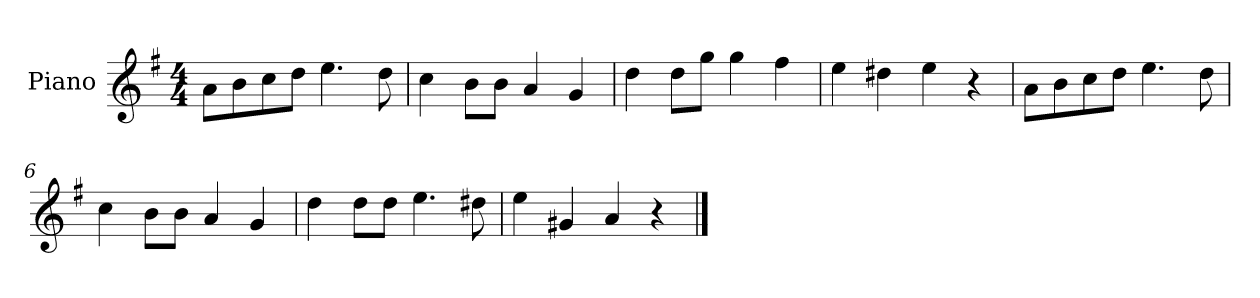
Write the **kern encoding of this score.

**kern
*part1
*staff1
*I"Piano
*I'P-no
*clefG2
*k[f#]
*M4/4
*MM90
=1
8a\L
8b\
8cc\
8dd\J
4.ee\
8dd\
=2
4cc\
8b\L
8b\J
4a/
4g/
=3
4dd\
8dd\L
8gg\J
4gg\
4ff#\
=4
4ee\
4dd#X\
4ee\
4r
=5
8a\L
8b\
8cc\
8dd\J
4.ee\
8dd\
=6
4cc\
8b\L
8b\J
4a/
4g/
!!LO:LB:g=z
=7
4dd\
8dd\L
8dd\J
4.ee\
8dd#X\
=8
4ee\
4g#X/
4a/
4r
==
*-
